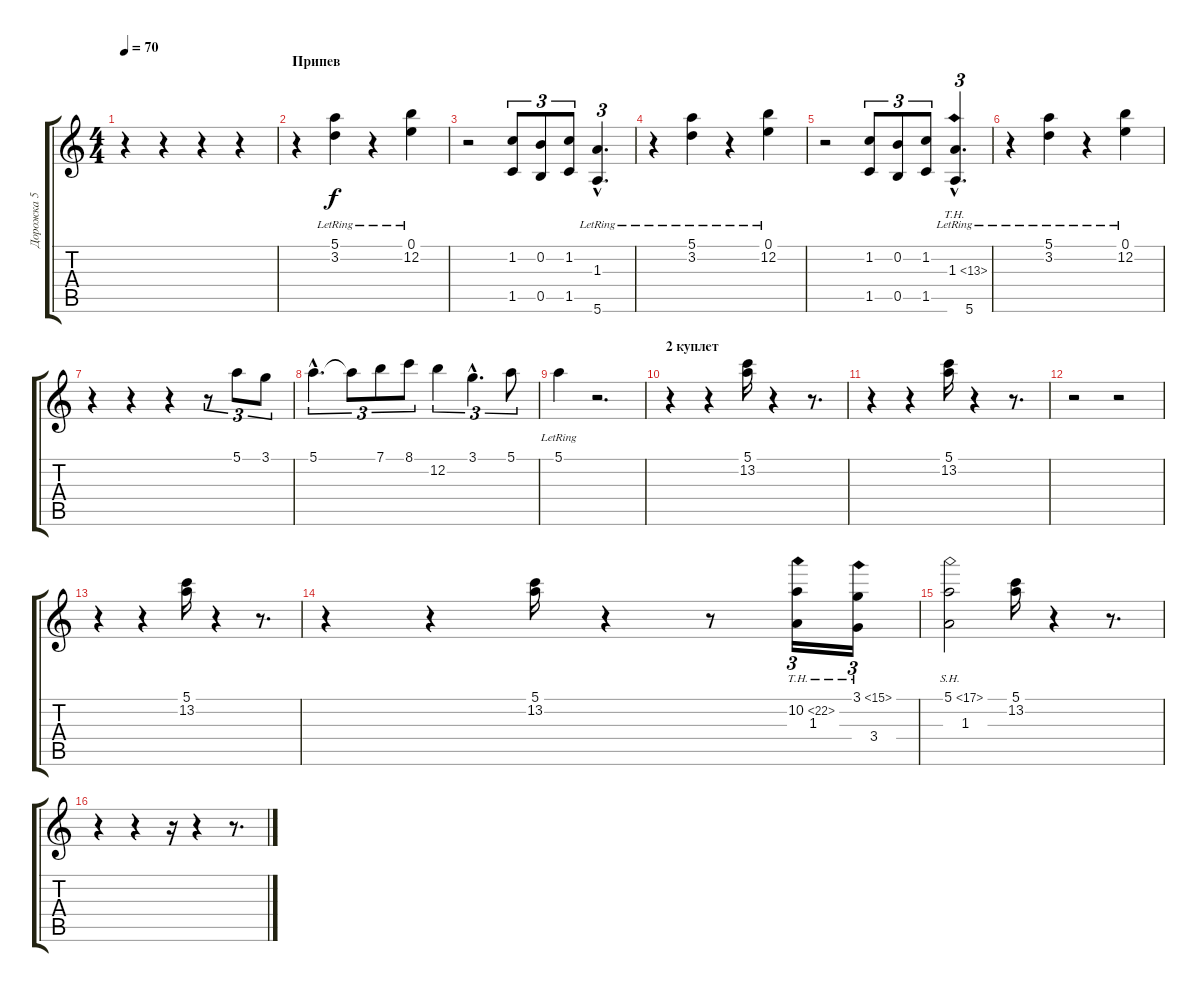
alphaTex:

\track ("Дорожка 5" "Дорожка 5") {instrument overdrivenguitar}
\staff {score tabs}
\tuning (E4 B3 Ab3 E3 B2 E2) {hide}
\ts (4 4)
\tempo 70
\clef g2
\ks c
r.4{dy fff} r.4 r.4 r.4 |
\section ("" "Припев")
r.4 (5.1{lr} 3.2).4{dy f} r.4 (0.1{lr} 12.2).4 |
r.2 (1.2 1.5).8{tu (3 2)} (0.2 0.5).8{tu (3 2)} (1.2 1.5).8{tu (3 2)} (1.3{hac} 5.6{hac lr}).4{d tu (3 2)} |
r.4 (5.1{lr} 3.2).4 r.4 (0.1{lr} 12.2).4 |
r.2 (1.2 1.5).8{tu (3 2)} (0.2 0.5).8{tu (3 2)} (1.2 1.5).8{tu (3 2)} (1.3{th 12 hac lr} 5.6{hac}).4{d tu (3 2)} |
r.4 (5.1{lr} 3.2).4 r.4 (0.1{lr} 12.2).4 |
r.4 r.4 r.4 r.8{tu (3 2)} 5.1.8{tu (3 2)} 3.1.8{tu (3 2)} |
5.1{hac}.4{d tu (3 2)} 5.1{t}.8{tu (3 2)} 7.1.8{tu (3 2)} 8.1.8{tu (3 2)} 12.2.4{tu (3 2)} 3.1{hac}.4{d tu (3 2)} 5.1.8{tu (3 2)} |
5.1{lr}.4 r.2{d} |
\section ("" "2 куплет")
r.4 r.4 (5.1 13.2).16 r.4 r.8{d} |
r.4 r.4 (5.1 13.2).16 r.4 r.8{d} |
r.2 r.2 |
r.4 r.4 (5.1 13.2).16 r.4 r.8{d} |
r.4 r.4 (5.1 13.2).16 r.4 r.8 (10.2{th 12} 1.3).16{tu (3 2)} (3.1{th 12} 3.4).16{tu (3 2)} |
(5.1{sh 12} 1.3).2 (5.1 13.2).16 r.4 r.8{d} |
r.4 r.4 r.16 r.4 r.8{d}
